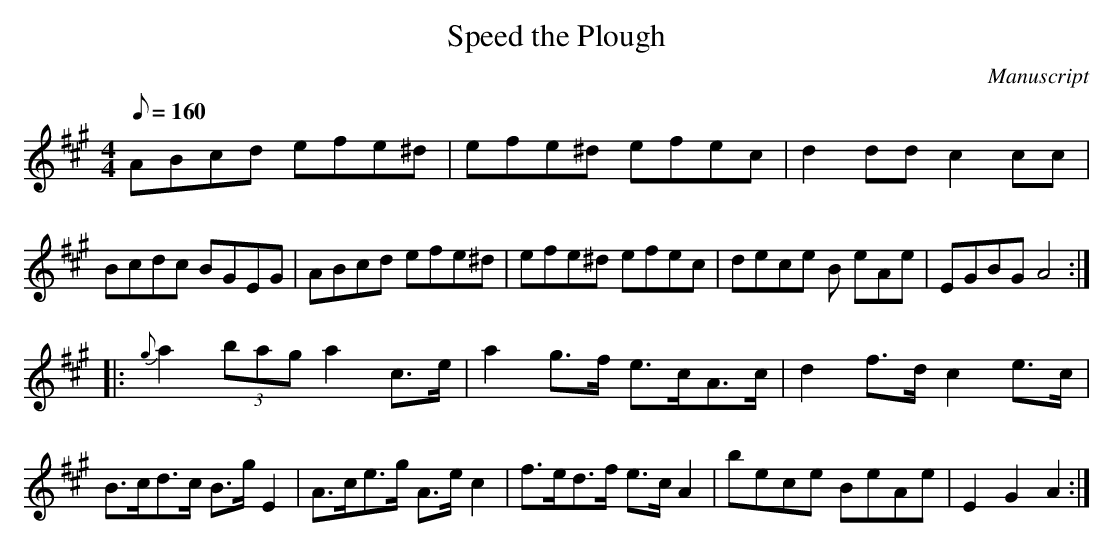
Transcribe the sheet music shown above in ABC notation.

X:1
T: Speed the Plough
M:4/4
L:1/8
Q:160
O:Manuscript
K:A
ABcd efe^d | efe^d efec | d2 dd c2 cc | Bcdc BGEG |\
ABcd efe^d | efe^d efec | dece B eAe | EGBG A4 :|
|: {g}a2 (3bag a2 c>e | a2 g>f e>cA>c | d2 f>d c2 e>c | B>cd>c B>g E2 |\
A>ce>g A>e c2 | f>ed>f e>c A2 | bece BeAe | E2 G2 A2 :|
